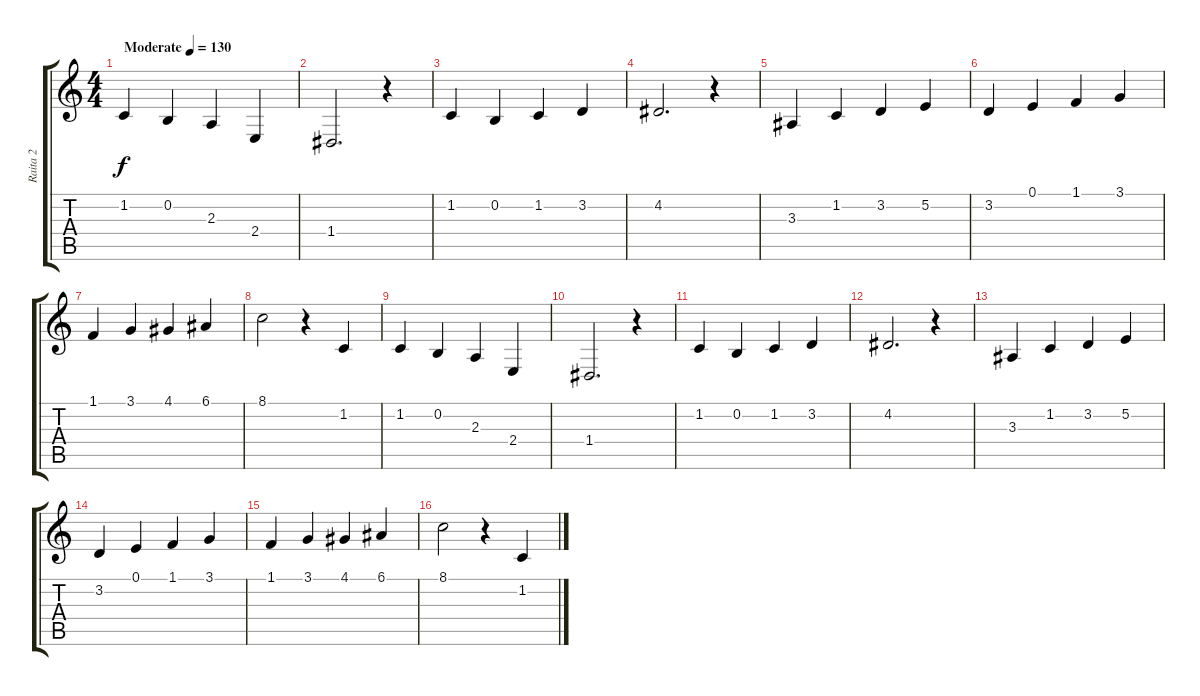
\track ("Raita 2" "Raita 2") {instrument violin}
\staff {score tabs}
\tuning (E4 B3 G3 D3 A2 E2) {hide}
\ts (4 4)
\tempo (130 "Moderate")
\clef g2
\ks c
1.2.4{dy f instrument violin} 0.2.4 2.3.4 2.4.4 |
1.4.2{d} r.4 |
1.2.4 0.2.4 1.2.4 3.2.4 |
4.2.2{d} r.4 |
3.3.4 1.2.4 3.2.4 5.2.4 |
3.2.4 0.1.4 1.1.4 3.1.4 |
1.1.4 3.1.4 4.1.4 6.1.4 |
8.1.2 r.4 1.2.4 |
1.2.4 0.2.4 2.3.4 2.4.4 |
1.4.2{d} r.4 |
1.2.4 0.2.4 1.2.4 3.2.4 |
4.2.2{d} r.4 |
3.3.4 1.2.4 3.2.4 5.2.4 |
3.2.4 0.1.4 1.1.4 3.1.4 |
1.1.4 3.1.4 4.1.4 6.1.4 |
8.1.2 r.4 1.2.4
